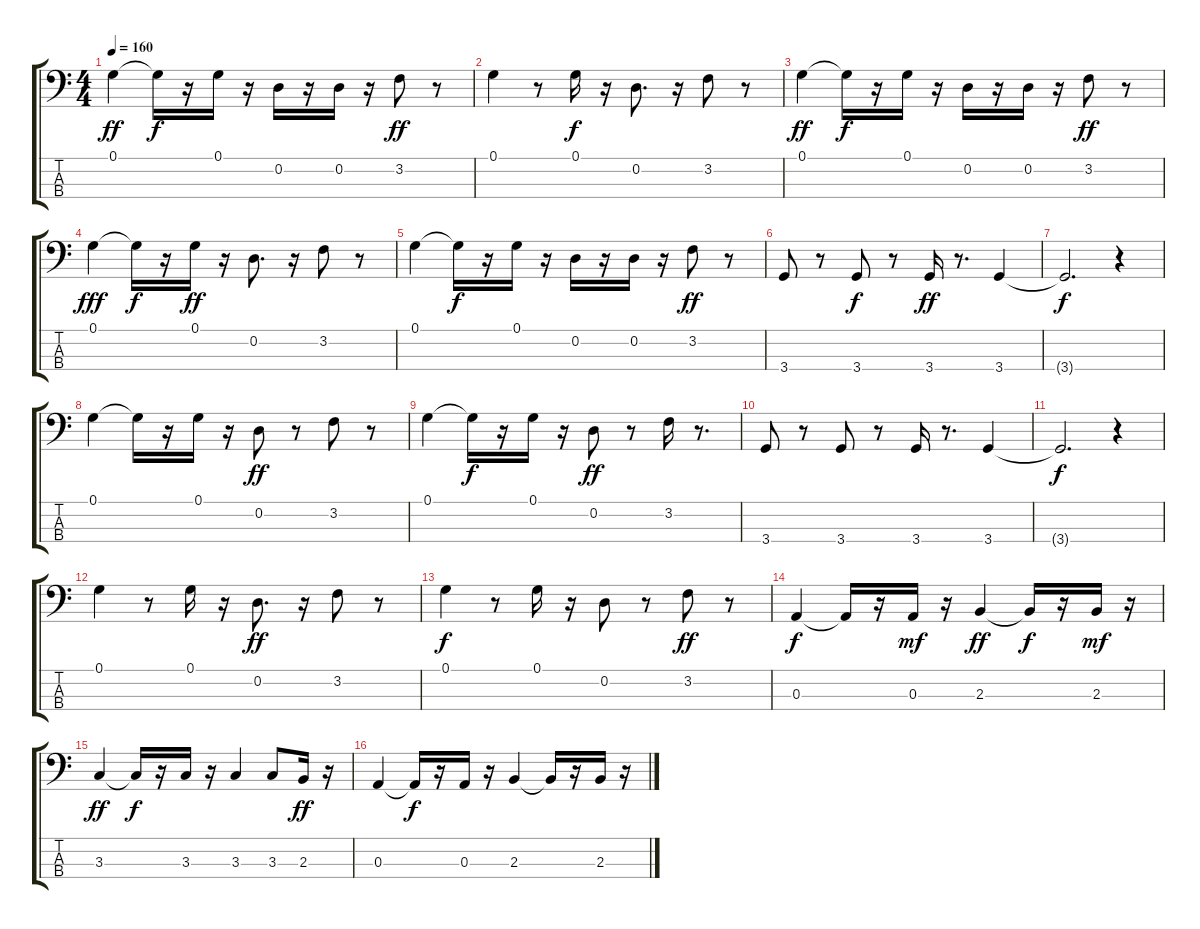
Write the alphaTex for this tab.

\track "" {instrument acousticbass}
\staff {score tabs}
\tuning (G2 D2 A1 E1) {hide}
\ts (4 4)
\tempo 160
\clef f4
\ks c
0.1.4{dy ff} 0.1{t}.16{dy f} r.16 0.1.16 r.16 0.2.16 r.16 0.2.16 r.16 3.2.8{dy ff} r.8 |
0.1.4 r.8 0.1.16{dy f} r.16 0.2.8{d} r.16 3.2.8 r.8 |
0.1.4{dy ff} 0.1{t}.16{dy f} r.16 0.1.16 r.16 0.2.16 r.16 0.2.16 r.16 3.2.8{dy ff} r.8 |
0.1.4{dy fff} 0.1{t}.16{dy f} r.16 0.1.16{dy ff} r.16 0.2.8{d} r.16 3.2.8 r.8 |
0.1.4 0.1{t}.16{dy f} r.16 0.1.16 r.16 0.2.16 r.16 0.2.16 r.16 3.2.8{dy ff} r.8 |
3.4.8 r.8 3.4.8{dy f} r.8 3.4.16{dy ff} r.8{d} 3.4.4 |
3.4{t}.2{d dy f} r.4 |
0.1.4 0.1{t}.16 r.16 0.1.16 r.16 0.2.8{dy ff} r.8 3.2.8 r.8 |
0.1.4 0.1{t}.16{dy f} r.16 0.1.16 r.16 0.2.8{dy ff} r.8 3.2.16 r.8{d} |
3.4.8 r.8 3.4.8 r.8 3.4.16 r.8{d} 3.4.4 |
3.4{t}.2{d dy f} r.4 |
0.1.4 r.8 0.1.16 r.16 0.2.8{d dy ff} r.16 3.2.8 r.8 |
0.1.4{dy f} r.8 0.1.16 r.16 0.2.8 r.8 3.2.8{dy ff} r.8 |
0.3.4{dy f} 0.3{t}.16 r.16 0.3.16{dy mf} r.16 2.3.4{dy ff} 2.3{t}.16{dy f} r.16 2.3.16{dy mf} r.16 |
3.3.4{dy ff} 3.3{t}.16{dy f} r.16 3.3.16 r.16 3.3.4 3.3.8 2.3.16{dy ff} r.16 |
0.3.4 0.3{t}.16{dy f} r.16 0.3.16 r.16 2.3.4 2.3{t}.16 r.16 2.3.16 r.16
